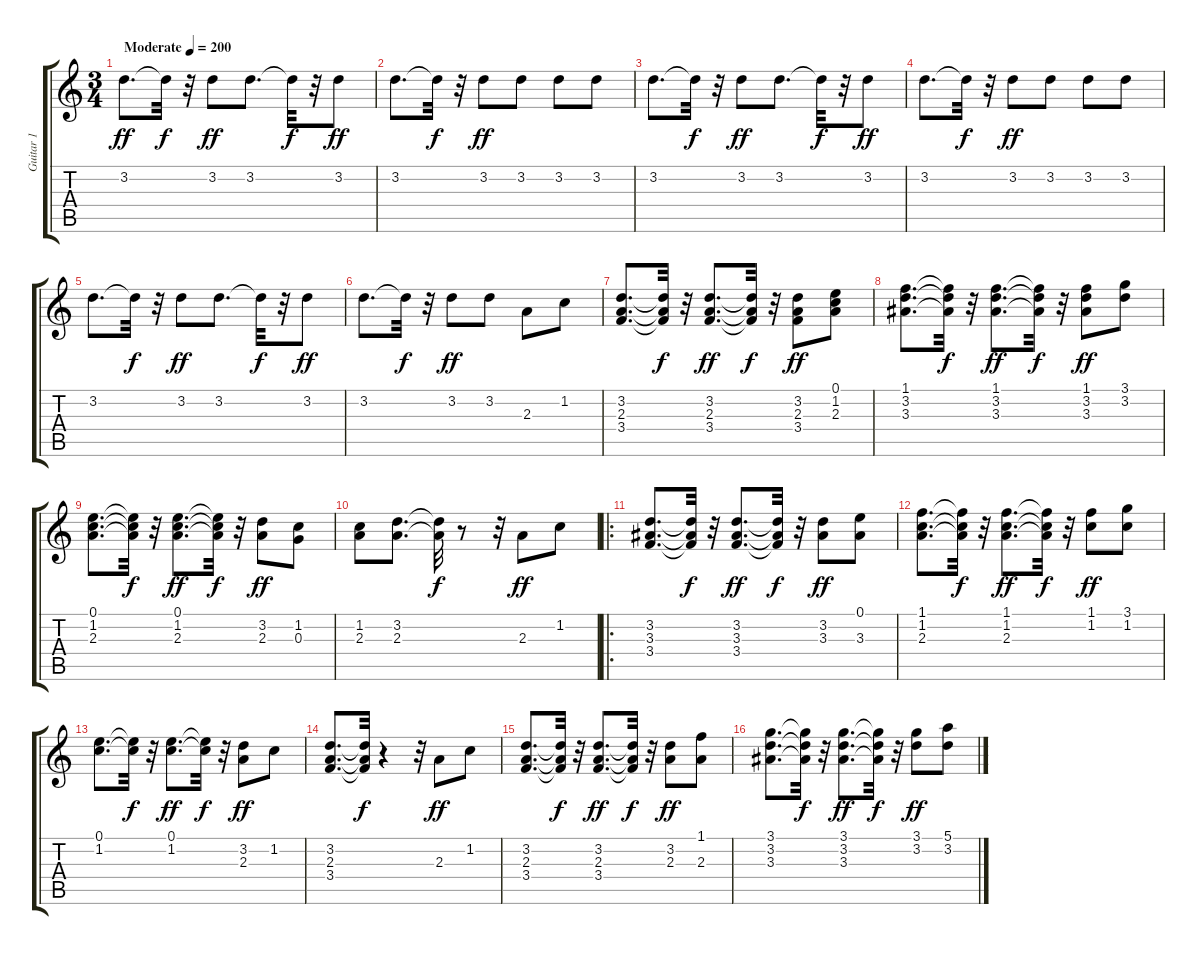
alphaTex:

\track ("Guitar 1" "Guitar 1") {instrument overdrivenguitar}
\staff {score tabs}
\tuning (E4 B3 G3 D3 A2 E2) {hide}
\ts (3 4)
\tempo (200 "Moderate")
\clef g2
\ks c
3.2.8{d dy ff instrument overdrivenguitar} 3.2{t}.32{dy f} r.32 3.2.8{dy ff} 3.2.8{d} 3.2{t}.32{dy f} r.32 3.2.8{dy ff} |
3.2.8{d} 3.2{t}.32{dy f} r.32 3.2.8{dy ff} 3.2.8 3.2.8 3.2.8 |
3.2.8{d} 3.2{t}.32{dy f} r.32 3.2.8{dy ff} 3.2.8{d} 3.2{t}.32{dy f} r.32 3.2.8{dy ff} |
3.2.8{d} 3.2{t}.32{dy f} r.32 3.2.8{dy ff} 3.2.8 3.2.8 3.2.8 |
3.2.8{d} 3.2{t}.32{dy f} r.32 3.2.8{dy ff} 3.2.8{d} 3.2{t}.32{dy f} r.32 3.2.8{dy ff} |
3.2.8{d} 3.2{t}.32{dy f} r.32 3.2.8{dy ff} 3.2.8 2.3.8 1.2.8 |
(3.2 2.3 3.4).8{d} (3.2{t} 2.3{t} 3.4{t}).32{dy f} r.32 (3.2 2.3 3.4).8{d dy ff} (3.2{t} 2.3{t} 3.4{t}).32{dy f} r.32 (3.2 2.3 3.4).8{dy ff} (0.1 1.2 2.3).8 |
(1.1 3.2 3.3).8{d} (1.1{t} 3.2{t} 3.3{t}).32{dy f} r.32 (1.1 3.2 3.3).8{d dy ff} (1.1{t} 3.2{t} 3.3{t}).32{dy f} r.32 (1.1 3.2 3.3).8{dy ff} (3.1 3.2).8 |
(0.1 1.2 2.3).8{d} (0.1{t} 1.2{t} 2.3{t}).32{dy f} r.32 (0.1 1.2 2.3).8{d dy ff} (0.1{t} 1.2{t} 2.3{t}).32{dy f} r.32 (3.2 2.3).8{dy ff} (1.2 0.3).8 |
(1.2 2.3).8 (3.2 2.3).8{d} (3.2{t} 2.3{t}).32{dy f} r.8 r.32 2.3.8{dy ff} 1.2.8 |
\ro
(3.2 3.3 3.4).8{d} (3.2{t} 3.3{t} 3.4{t}).32{dy f} r.32 (3.2 3.3 3.4).8{d dy ff} (3.2{t} 3.3{t} 3.4{t}).32{dy f} r.32 (3.2 3.3).8{dy ff} (0.1 3.3).8 |
(1.1 1.2 2.3).8{d} (1.1{t} 1.2{t} 2.3{t}).32{dy f} r.32 (1.1 1.2 2.3).8{d dy ff} (1.1{t} 1.2{t} 2.3{t}).32{dy f} r.32 (1.1 1.2).8{dy ff} (3.1 1.2).8 |
(0.1 1.2).8{d} (0.1{t} 1.2{t}).32{dy f} r.32 (0.1 1.2).8{d dy ff} (0.1{t} 1.2{t}).32{dy f} r.32 (3.2 2.3).8{dy ff} 1.2.8 |
(3.2 2.3 3.4).8{d} (3.2{t} 2.3{t} 3.4{t}).32{dy f} r.4 r.32 2.3.8{dy ff} 1.2.8 |
(3.2 2.3 3.4).8{d} (3.2{t} 2.3{t} 3.4{t}).32{dy f} r.32 (3.2 2.3 3.4).8{d dy ff} (3.2{t} 2.3{t} 3.4{t}).32{dy f} r.32 (3.2 2.3).8{dy ff} (1.1 2.3).8 |
(3.1 3.2 3.3).8{d} (3.1{t} 3.2{t} 3.3{t}).32{dy f} r.32 (3.1 3.2 3.3).8{d dy ff} (3.1{t} 3.2{t} 3.3{t}).32{dy f} r.32 (3.1 3.2).8{dy ff} (5.1 3.2).8
